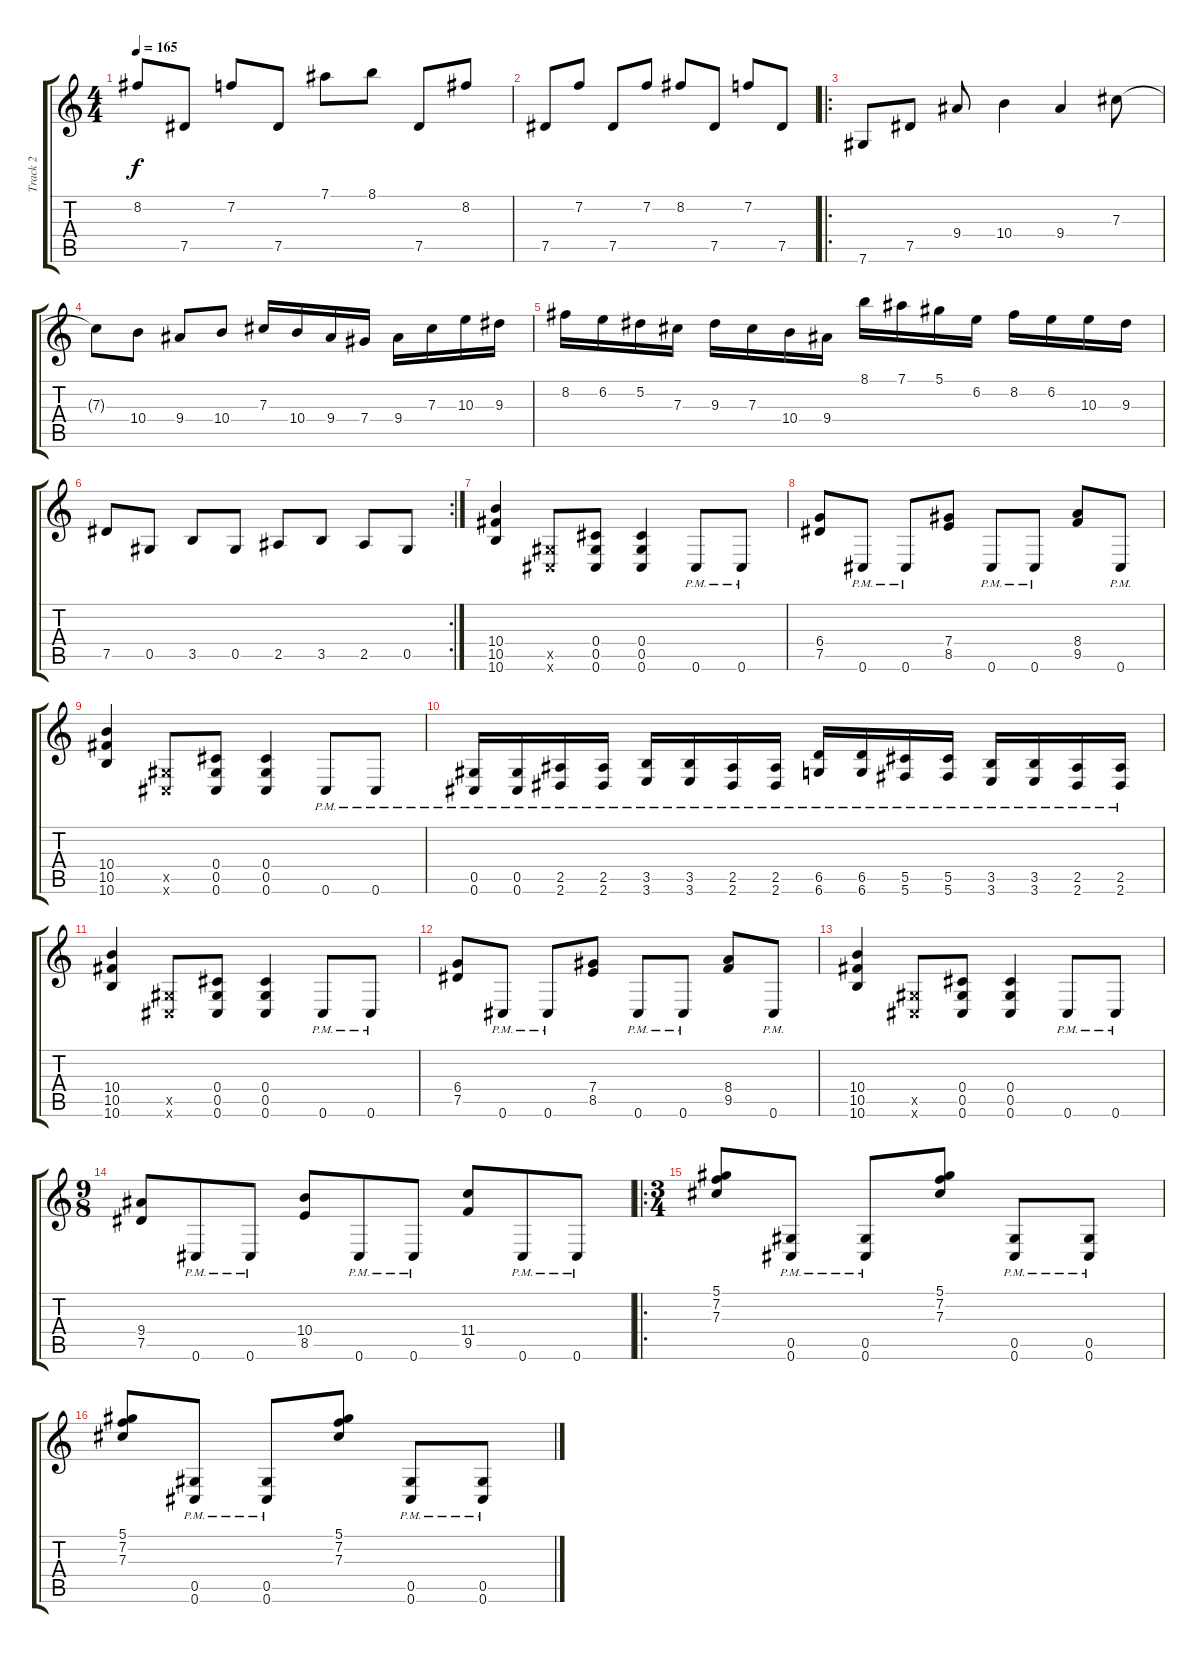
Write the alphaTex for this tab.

\track ("Track 2" "Track 2") {instrument overdrivenguitar}
\staff {score tabs}
\tuning (Eb4 Bb3 Gb3 Db3 Ab2 Db2) {hide}
\ts (4 4)
\tempo 165
\clef g2
\ks c
8.2.8{dy f} 7.5.8 7.2.8 7.5.8 7.1.8 8.1.8 7.5.8 8.2.8 |
7.5.8 7.2.8 7.5.8 7.2.8 8.2.8 7.5.8 7.2.8 7.5.8 |
\ro
7.6.8 7.5.8 9.4.8 10.4.4 9.4.4 7.3.8 |
7.3{t}.8 10.4.8 9.4.8 10.4.8 7.3.16 10.4.16 9.4.16 7.4.16 9.4.16 7.3.16 10.3.16 9.3.16 |
8.2.16 6.2.16 5.2.16 7.3.16 9.3.16 7.3.16 10.4.16 9.4.16 8.1.16 7.1.16 5.1.16 6.2.16 8.2.16 6.2.16 10.3.16 9.3.16 |
\rc 2
7.5.8 0.5.8 3.5.8 0.5.8 2.5.8 3.5.8 2.5.8 0.5.8 |
(10.4 10.5 10.6).4 (0.5{x} 0.6{x}).8 (0.4 0.5 0.6).8 (0.4 0.5 0.6).4 0.6{pm}.8 0.6{pm}.8 |
(6.4 7.5).8 0.6{pm}.8 0.6{pm}.8 (7.4 8.5).8 0.6{pm}.8 0.6{pm}.8 (8.4 9.5).8 0.6{pm}.8 |
(10.4 10.5 10.6).4 (0.5{x} 0.6{x}).8 (0.4 0.5 0.6).8 (0.4 0.5 0.6).4 0.6{pm}.8 0.6{pm}.8 |
(0.5{pm} 0.6{pm}).16 (0.5{pm} 0.6{pm}).16 (2.5{pm} 2.6{pm}).16 (2.5{pm} 2.6{pm}).16 (3.5{pm} 3.6{pm}).16 (3.5{pm} 3.6{pm}).16 (2.5{pm} 2.6{pm}).16 (2.5{pm} 2.6{pm}).16 (6.5{pm} 6.6{pm}).16 (6.5{pm} 6.6{pm}).16 (5.5{pm} 5.6{pm}).16 (5.5{pm} 5.6{pm}).16 (3.5{pm} 3.6{pm}).16 (3.5{pm} 3.6{pm}).16 (2.5{pm} 2.6{pm}).16 (2.5{pm} 2.6{pm}).16 |
(10.4 10.5 10.6).4 (0.5{x} 0.6{x}).8 (0.4 0.5 0.6).8 (0.4 0.5 0.6).4 0.6{pm}.8 0.6{pm}.8 |
(6.4 7.5).8 0.6{pm}.8 0.6{pm}.8 (7.4 8.5).8 0.6{pm}.8 0.6{pm}.8 (8.4 9.5).8 0.6{pm}.8 |
(10.4 10.5 10.6).4 (0.5{x} 0.6{x}).8 (0.4 0.5 0.6).8 (0.4 0.5 0.6).4 0.6{pm}.8 0.6{pm}.8 |
\ts (9 8)
(9.4 7.5).8 0.6{pm}.8 0.6{pm}.8 (10.4 8.5).8 0.6{pm}.8 0.6{pm}.8 (11.4 9.5).8 0.6{pm}.8 0.6{pm}.8 |
\ro
\ts (3 4)
(5.1 7.2 7.3).8 (0.5{pm} 0.6{pm}).8 (0.5{pm} 0.6{pm}).8 (5.1 7.2 7.3).8 (0.5{pm} 0.6{pm}).8 (0.5{pm} 0.6{pm}).8 |
(5.1 7.2 7.3).8 (0.5{pm} 0.6{pm}).8 (0.5{pm} 0.6{pm}).8 (5.1 7.2 7.3).8 (0.5{pm} 0.6{pm}).8 (0.5{pm} 0.6{pm}).8
